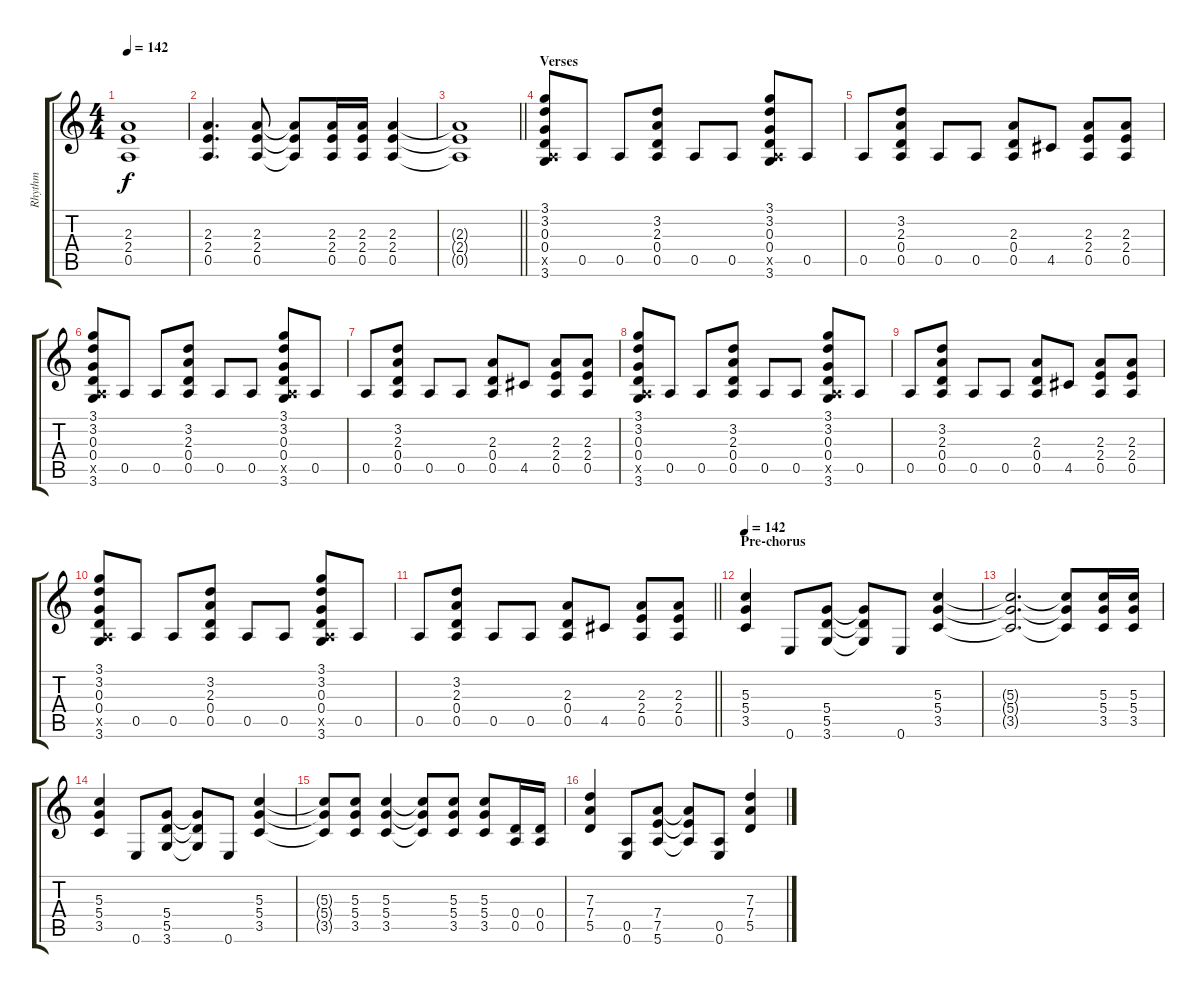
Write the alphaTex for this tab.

\track ("Rhythm" "Rhythm") {instrument distortionguitar}
\staff {score tabs}
\tuning (E4 B3 G3 D3 A2 E2) {hide}
\ts (4 4)
\tempo 142
\clef g2
\ks c
(2.3{t} 2.4{t} 0.5{t}).1{dy f} |
(2.3 2.4 0.5).4{d} (2.3 2.4 0.5).8 (2.3{t} 2.4{t} 0.5{t}).8 (2.3 2.4 0.5).16 (2.3 2.4 0.5).16 (2.3 2.4 0.5).4 |
\barLineRight lightlight
(2.3{t} 2.4{t} 0.5{t}).1 |
\section ("" "Verses")
(3.1 3.2 0.3 0.4 0.5{x} 3.6).8 0.5.8 0.5.8 (3.2 2.3 0.4 0.5).8 0.5.8 0.5.8 (3.1 3.2 0.3 0.4 0.5{x} 3.6).8 0.5.8 |
0.5.8 (3.2 2.3 0.4 0.5).8 0.5.8 0.5.8 (2.3 0.4 0.5).8 4.5.8 (2.3 2.4 0.5).8 (2.3 2.4 0.5).8 |
(3.1 3.2 0.3 0.4 0.5{x} 3.6).8 0.5.8 0.5.8 (3.2 2.3 0.4 0.5).8 0.5.8 0.5.8 (3.1 3.2 0.3 0.4 0.5{x} 3.6).8 0.5.8 |
0.5.8 (3.2 2.3 0.4 0.5).8 0.5.8 0.5.8 (2.3 0.4 0.5).8 4.5.8 (2.3 2.4 0.5).8 (2.3 2.4 0.5).8 |
(3.1 3.2 0.3 0.4 0.5{x} 3.6).8 0.5.8 0.5.8 (3.2 2.3 0.4 0.5).8 0.5.8 0.5.8 (3.1 3.2 0.3 0.4 0.5{x} 3.6).8 0.5.8 |
0.5.8 (3.2 2.3 0.4 0.5).8 0.5.8 0.5.8 (2.3 0.4 0.5).8 4.5.8 (2.3 2.4 0.5).8 (2.3 2.4 0.5).8 |
(3.1 3.2 0.3 0.4 0.5{x} 3.6).8 0.5.8 0.5.8 (3.2 2.3 0.4 0.5).8 0.5.8 0.5.8 (3.1 3.2 0.3 0.4 0.5{x} 3.6).8 0.5.8 |
\barLineRight lightlight
0.5.8 (3.2 2.3 0.4 0.5).8 0.5.8 0.5.8 (2.3 0.4 0.5).8 4.5.8 (2.3 2.4 0.5).8 (2.3 2.4 0.5).8 |
\section ("" "Pre-chorus")
\tempo 142
(5.3 5.4 3.5).4 0.6.8 (5.4 5.5 3.6).8 (5.4{t} 5.5{t} 3.6{t}).8 0.6.8 (5.3 5.4 3.5).4 |
(5.3{t} 5.4{t} 3.5{t}).2{d} (5.3{t} 5.4{t} 3.5{t}).8 (5.3 5.4 3.5).16 (5.3 5.4 3.5).16 |
(5.3 5.4 3.5).4 0.6.8 (5.4 5.5 3.6).8 (5.4{t} 5.5{t} 3.6{t}).8 0.6.8 (5.3 5.4 3.5).4 |
(5.3{t} 5.4{t} 3.5{t}).8 (5.3 5.4 3.5).8 (5.3 5.4 3.5).4 (5.3{t} 5.4{t} 3.5{t}).8 (5.3 5.4 3.5).8 (5.3 5.4 3.5).8 (0.4 0.5).16 (0.4 0.5).16 |
(7.3 7.4 5.5).4 (0.5 0.6).8 (7.4 7.5 5.6).8 (7.4{t} 7.5{t} 5.6{t}).8 (0.5 0.6).8 (7.3 7.4 5.5).4
